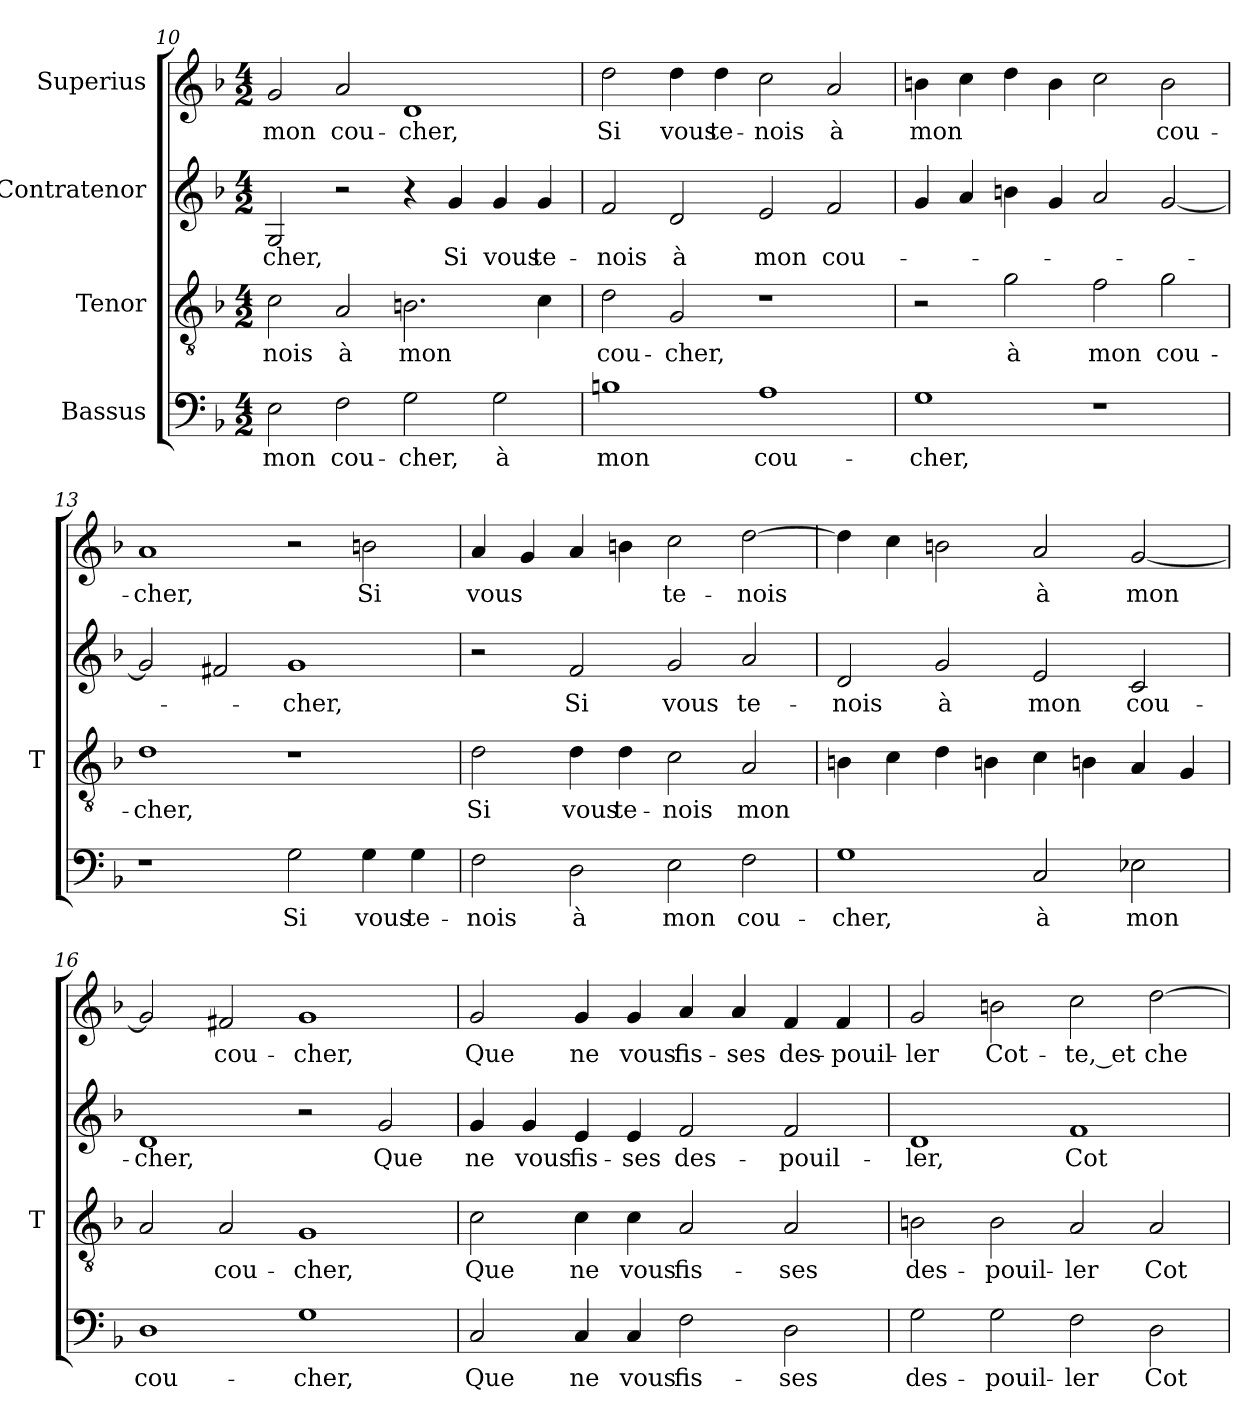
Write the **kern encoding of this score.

**kern	**text	**kern	**text	**kern	**text	**kern	**text
*part4	*part4	*part3	*part3	*part2	*part2	*part1	*part1
*staff4	*staff4	*staff3	*staff3	*staff2	*staff2	*staff1	*staff1
*I"Bassus	*	*I"Tenor	*	*I"Contratenor	*	*I"Superius	*
*	*	*I'T	*	*	*	*	*
*clefF4	*	*clefGv2	*	*clefG2	*	*clefG2	*
*k[b-]	*	*k[b-]	*	*k[b-]	*	*k[b-]	*
*M4/2	*	*M4/2	*	*M4/2	*	*M4/2	*
=10	=10	=10	=10	=10	=10	=10	=10
2E	-mon	2c	-nois	2G	-cher,	2g	-mon
2F	cou-	2A	-à	2r	.	2a	cou-
2G	-cher,	2.Bn	-mon	4r	.	1d	-cher,
.	.	.	.	4g	-Si	.	.
2G	-à	.	.	4g	-vous	.	.
.	.	4c	.	4g	te-	.	.
=11	=11	=11	=11	=11	=11	=11	=11
1B	-mon	2d	cou-	2f	-nois	2dd	-Si
.	.	2G	-cher,	2d	-à	4dd	-vous
.	.	.	.	.	.	4dd	te-
1A	cou-	1r	.	2e	-mon	2cc	-nois
.	.	.	.	2f	cou-	2a	-à
=12	=12	=12	=12	=12	=12	=12	=12
1G	-cher,	2r	.	4g	.	4b	-mon
.	.	.	.	4a	.	4cc	.
.	.	2g	-à	4b	.	4dd	.
.	.	.	.	4g	.	4b	.
1r	.	2f	-mon	2a	.	2cc	.
.	.	2g	cou-	[2g	.	2b	cou-
=13	=13	=13	=13	=13	=13	=13	=13
1r	.	1d	-cher,	2g]	.	1a	-cher,
.	.	.	.	2f#X	.	.	.
2G	-Si	1r	.	1g	-cher,	2r	.
4G	-vous	.	.	.	.	2b	-Si
4G	te-	.	.	.	.	.	.
=14	=14	=14	=14	=14	=14	=14	=14
2F	-nois	2d	-Si	2r	.	4a	-vous
.	.	.	.	.	.	4g	.
2D	-à	4d	-vous	2f	-Si	4a	.
.	.	4d	te-	.	.	4b	.
2E	-mon	2c	-nois	2g	-vous	2cc	te-
2F	cou-	2A	-mon	2a	te-	[2dd	-nois
=15	=15	=15	=15	=15	=15	=15	=15
1G	-cher,	4Bn	.	2d	-nois	4dd]	.
.	.	4c	.	.	.	4cc	.
.	.	4d	.	2g	-à	2b	.
.	.	4Bn	.	.	.	.	.
2C	-à	4c	.	2e	-mon	2a	-à
.	.	4Bn	.	.	.	.	.
2E-X	-mon	4A	.	2c	cou-	[2g	-mon
.	.	4G	.	.	.	.	.
=16	=16	=16	=16	=16	=16	=16	=16
1D	cou-	2A	.	1d	-cher,	2g]	.
.	.	2A	cou-	.	.	2f#X	cou-
1G	-cher,	1G	-cher,	2r	.	1g	-cher,
.	.	.	.	2g	-Que	.	.
=17	=17	=17	=17	=17	=17	=17	=17
2C	-Que	2c	-Que	4g	-ne	2g	-Que
.	.	.	.	4g	-vous	.	.
4C	-ne	4c	-ne	4e	fis-	4g	-ne
4C	-vous	4c	-vous	4e	-ses	4g	-vous
2F	fis-	2A	fis-	2f	des-	4a	fis-
.	.	.	.	.	.	4a	-ses
2D	-ses	2A	-ses	2f	pouil-	4f	des-
.	.	.	.	.	.	4f	pouil-
=18	=18	=18	=18	=18	=18	=18	=18
2G	des-	2Bn	des-	1d	-ler,	2g	-ler
2G	pouil-	2B	pouil-	.	.	2b	Cot-
2F	-ler	2A	-ler	1f	Cot-	2cc	-te,_et
2D	Cot-	2A	Cot-	.	.	[2dd	che-
=	=	=	=	=	=	=	=
*-	*-	*-	*-	*-	*-	*-	*-
